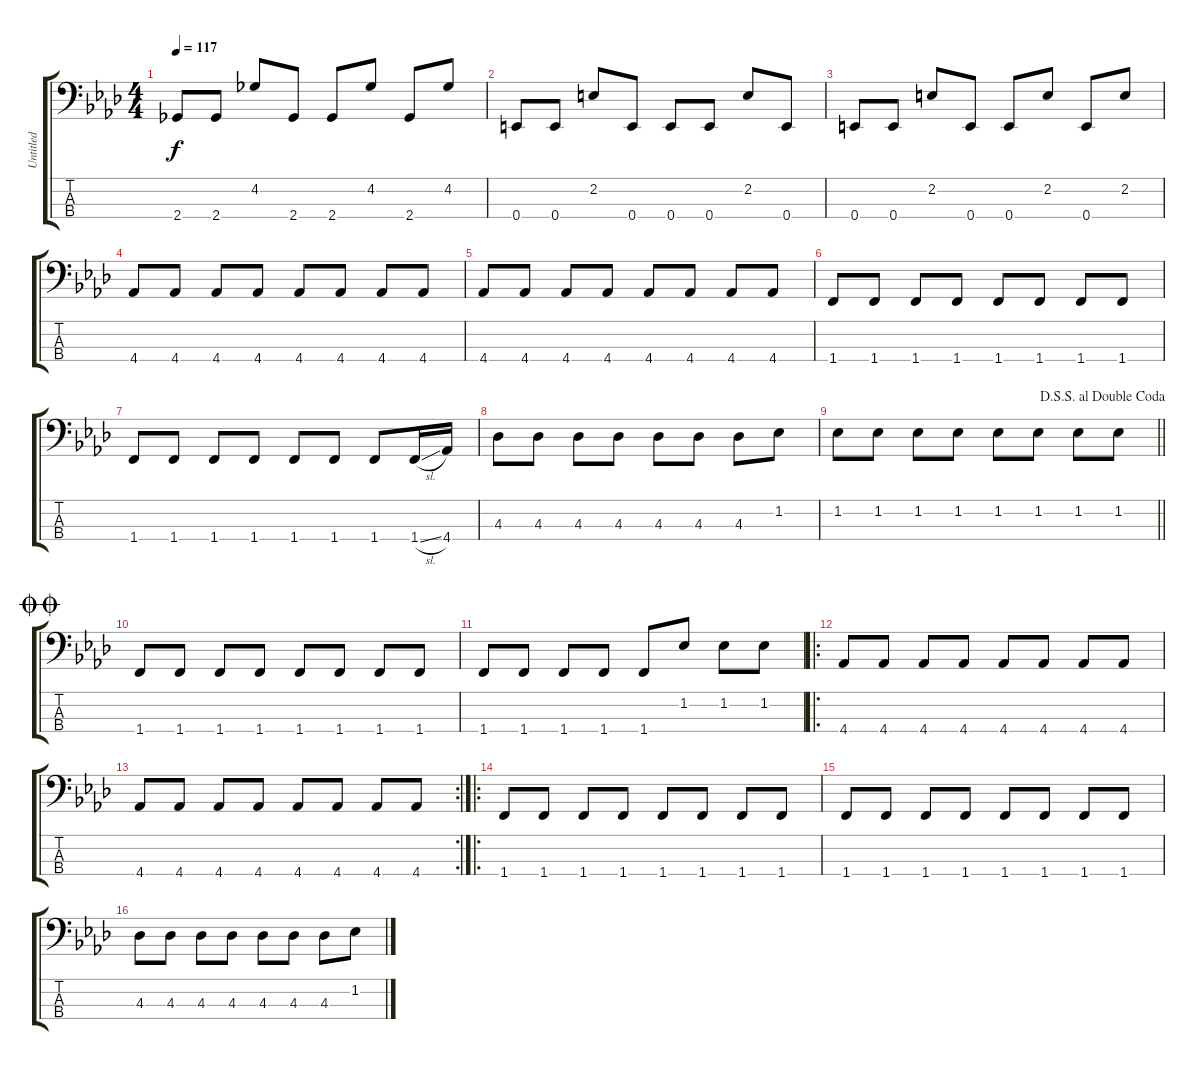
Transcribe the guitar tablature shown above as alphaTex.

\track ("Untitled" "Untitled") {instrument electricbassfinger}
\staff {score tabs}
\tuning (G2 D2 A1 E1) {hide}
\ts (4 4)
\tempo 117
\clef f4
\ks ab
2.4.8{dy f} 2.4.8 4.2.8 2.4.8 2.4.8 4.2.8 2.4.8 4.2.8 |
0.4.8 0.4.8 2.2.8 0.4.8 0.4.8 0.4.8 2.2.8 0.4.8 |
0.4.8 0.4.8 2.2.8 0.4.8 0.4.8 2.2.8 0.4.8 2.2.8 |
4.4.8 4.4.8 4.4.8 4.4.8 4.4.8 4.4.8 4.4.8 4.4.8 |
4.4.8 4.4.8 4.4.8 4.4.8 4.4.8 4.4.8 4.4.8 4.4.8 |
1.4.8 1.4.8 1.4.8 1.4.8 1.4.8 1.4.8 1.4.8 1.4.8 |
1.4.8 1.4.8 1.4.8 1.4.8 1.4.8 1.4.8 1.4.8 1.4{sl}.16 4.4.16 |
4.3.8 4.3.8 4.3.8 4.3.8 4.3.8 4.3.8 4.3.8 1.2.8 |
\jump dalsegnosegnoaldoublecoda
\barLineRight lightlight
1.2.8 1.2.8 1.2.8 1.2.8 1.2.8 1.2.8 1.2.8 1.2.8 |
\jump doublecoda
1.4.8 1.4.8 1.4.8 1.4.8 1.4.8 1.4.8 1.4.8 1.4.8 |
1.4.8 1.4.8 1.4.8 1.4.8 1.4.8 1.2.8 1.2.8 1.2.8 |
\ro
4.4.8 4.4.8 4.4.8 4.4.8 4.4.8 4.4.8 4.4.8 4.4.8 |
\rc 2
4.4.8 4.4.8 4.4.8 4.4.8 4.4.8 4.4.8 4.4.8 4.4.8 |
\ro
1.4.8 1.4.8 1.4.8 1.4.8 1.4.8 1.4.8 1.4.8 1.4.8 |
1.4.8 1.4.8 1.4.8 1.4.8 1.4.8 1.4.8 1.4.8 1.4.8 |
4.3.8 4.3.8 4.3.8 4.3.8 4.3.8 4.3.8 4.3.8 1.2.8
